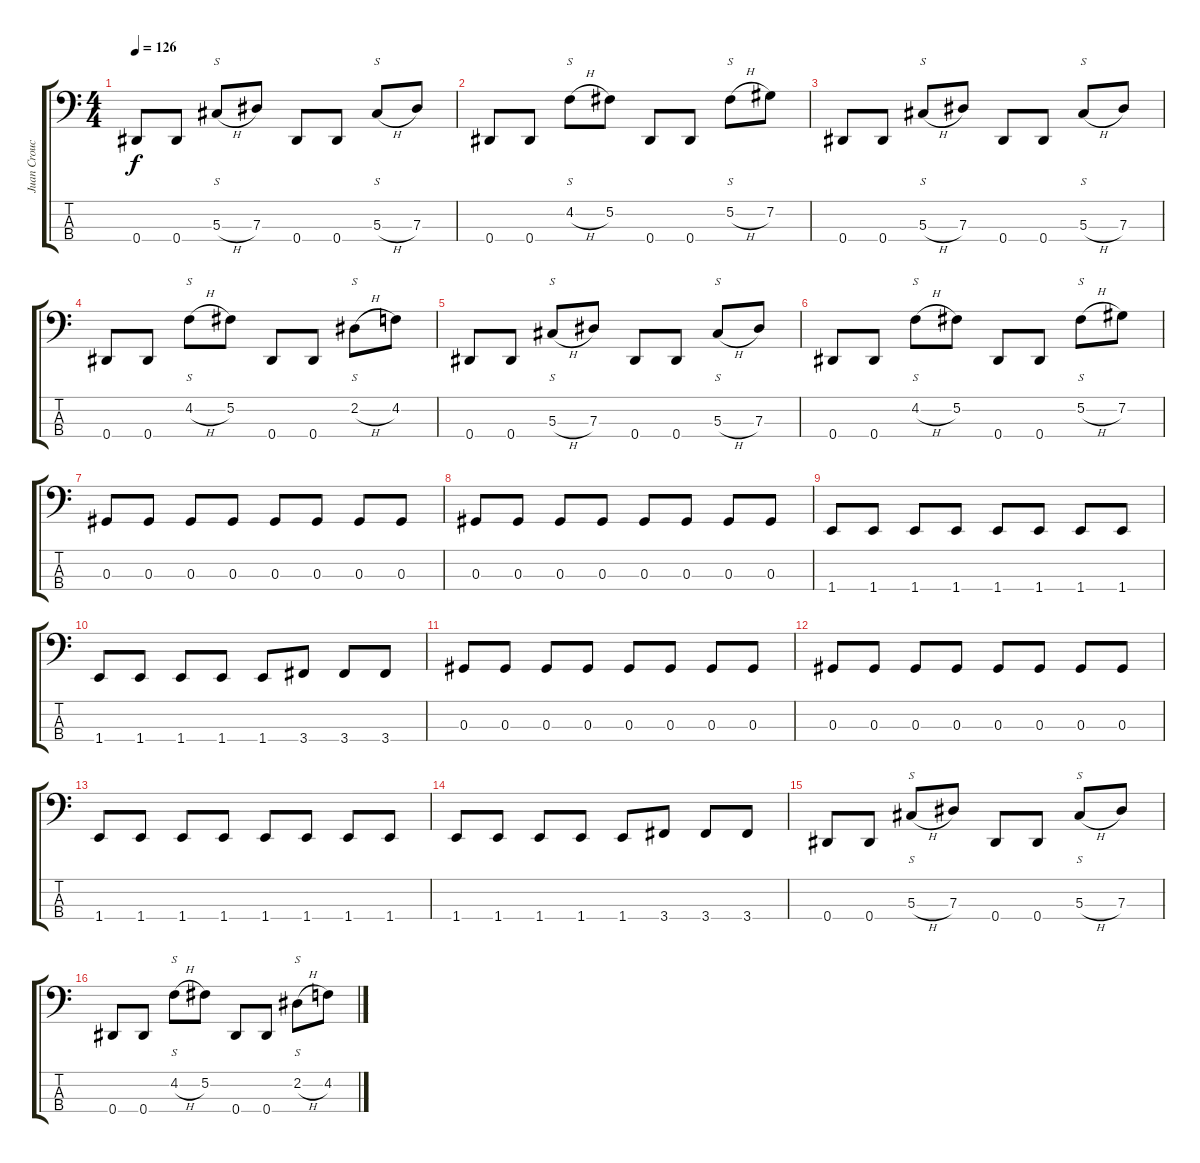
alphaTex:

\track ("Juan Croucier" "Juan Crouc") {instrument electricbassfinger}
\staff {score tabs}
\tuning (Gb2 Db2 Ab1 Eb1) {hide}
\ts (4 4)
\tempo 126
\clef f4
\ks c
0.4.8{dy f} 0.4.8 5.3{h}.8{s} 7.3.8 0.4.8 0.4.8 5.3{h}.8{s} 7.3.8 |
0.4.8 0.4.8 4.2{h}.8{s} 5.2.8 0.4.8 0.4.8 5.2{h}.8{s} 7.2.8 |
0.4.8 0.4.8 5.3{h}.8{s} 7.3.8 0.4.8 0.4.8 5.3{h}.8{s} 7.3.8 |
0.4.8 0.4.8 4.2{h}.8{s} 5.2.8 0.4.8 0.4.8 2.2{h}.8{s} 4.2.8 |
0.4.8 0.4.8 5.3{h}.8{s} 7.3.8 0.4.8 0.4.8 5.3{h}.8{s} 7.3.8 |
0.4.8 0.4.8 4.2{h}.8{s} 5.2.8 0.4.8 0.4.8 5.2{h}.8{s} 7.2.8 |
0.3.8 0.3.8 0.3.8 0.3.8 0.3.8 0.3.8 0.3.8 0.3.8 |
0.3.8 0.3.8 0.3.8 0.3.8 0.3.8 0.3.8 0.3.8 0.3.8 |
1.4.8 1.4.8 1.4.8 1.4.8 1.4.8 1.4.8 1.4.8 1.4.8 |
1.4.8 1.4.8 1.4.8 1.4.8 1.4.8 3.4.8 3.4.8 3.4.8 |
0.3.8 0.3.8 0.3.8 0.3.8 0.3.8 0.3.8 0.3.8 0.3.8 |
0.3.8 0.3.8 0.3.8 0.3.8 0.3.8 0.3.8 0.3.8 0.3.8 |
1.4.8 1.4.8 1.4.8 1.4.8 1.4.8 1.4.8 1.4.8 1.4.8 |
1.4.8 1.4.8 1.4.8 1.4.8 1.4.8 3.4.8 3.4.8 3.4.8 |
0.4.8 0.4.8 5.3{h}.8{s} 7.3.8 0.4.8 0.4.8 5.3{h}.8{s} 7.3.8 |
0.4.8 0.4.8 4.2{h}.8{s} 5.2.8 0.4.8 0.4.8 2.2{h}.8{s} 4.2.8
